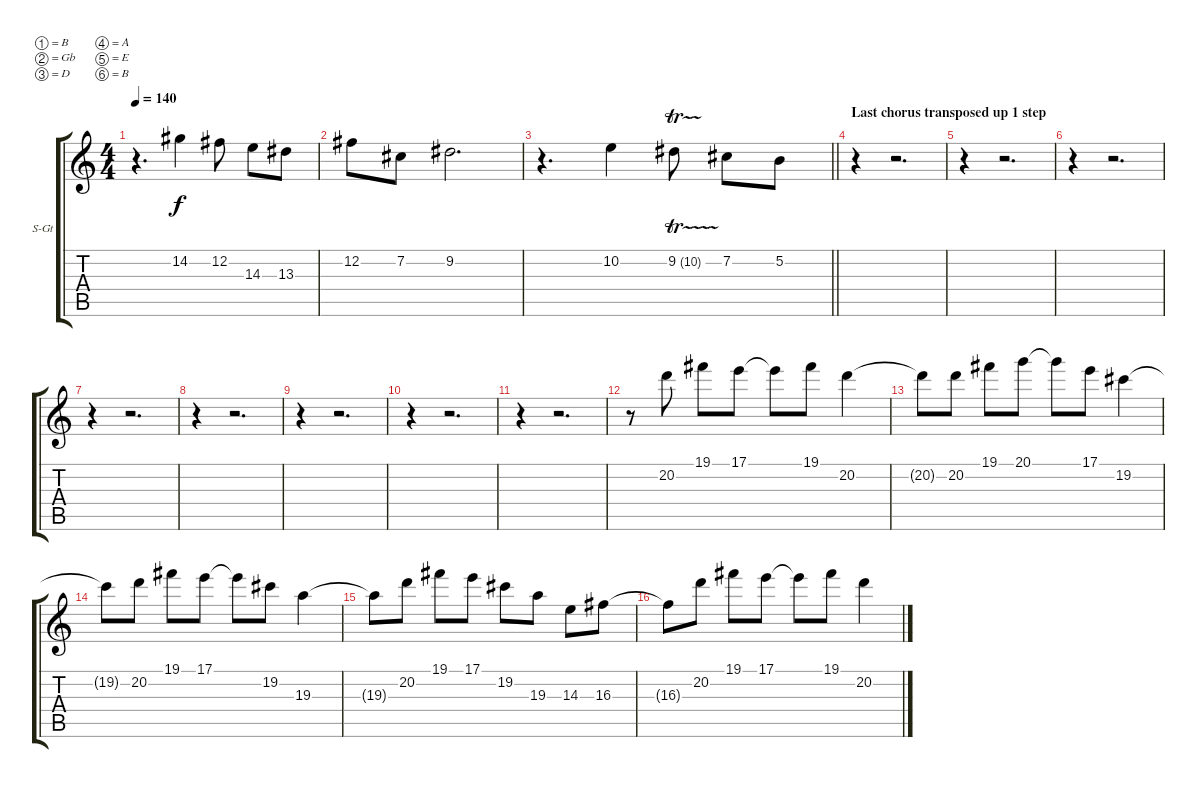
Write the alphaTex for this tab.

\bracketExtendMode groupsimilarinstruments
\firstSystemTrackNameOrientation horizontal
\otherSystemsTrackNameOrientation horizontal
\track ("Guitar 3" "S-Gt") {instrument acousticguitarsteel}
\staff {score tabs}
\tuning (B3 Gb3 D3 A2 E2 B1)
\ts (4 4)
\tempo 140
\clef g2
\ks c
r.4{d dy f} 14.2.4 12.2.8 14.3.8 13.3.8 |
12.2.8 7.2.8 9.2.2{d} |
\barLineRight lightlight
r.4{d} 10.2.4 9.2{tr (10 16)}.8 7.2.8 5.2.8 |
\section ("" "Last chorus transposed up 1 step")
r.4 r.2{d} |
r.4 r.2{d} |
r.4 r.2{d} |
r.4 r.2{d} |
r.4 r.2{d} |
r.4 r.2{d} |
r.4 r.2{d} |
r.4 r.2{d} |
r.8 20.2.8 19.1.8 17.1.8 17.1{t}.8 19.1.8 20.2.4 |
20.2{t}.8 20.2.8 19.1.8 20.1.8 20.1{t}.8 17.1.8 19.2.4 |
19.2{t}.8 20.2.8 19.1.8 17.1.8 17.1{t}.8 19.2.8 19.3.4 |
19.3{t}.8 20.2.8 19.1.8 17.1.8 19.2.8 19.3.8 14.3.8 16.3.8 |
16.3{t}.8 20.2.8 19.1.8 17.1.8 17.1{t}.8 19.1.8 20.2.4
